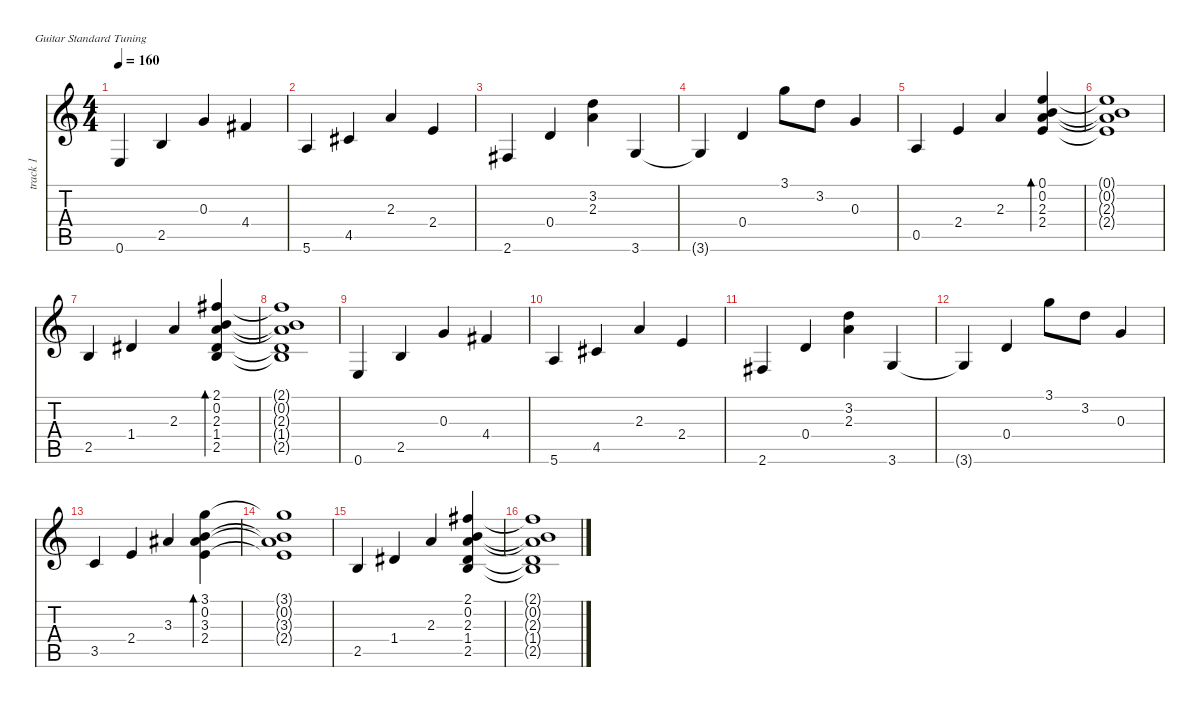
\defaultSystemsLayout 4
\hideDynamics
\bracketExtendMode nobrackets
\otherSystemsTrackNameOrientation horizontal
\track ("SteelGuitar" "track 1") {instrument acousticguitarsteel}
\staff {score tabs}
\tuning (E4 B3 G3 D3 A2 E2)
\ts (4 4)
\tempo 160
\clef g2
\ks c
0.6.4{dy mf instrument acousticguitarsteel beam Up} 2.5.4{beam Up} 0.3.4{beam Up} 4.4{acc #}.4{beam Up} |
5.6.4{beam Up} 4.5{acc #}.4{beam Up} 2.3.4{beam Up} 2.4.4{beam Up} |
2.6{acc #}.4{beam Up} 0.4.4{beam Up} (2.3 3.2).4{beam Down} 3.6.4{beam Up} |
3.6{t}.4{beam Up} 0.4.4{beam Up} 3.1.8{beam Down} 3.2.8{beam Down} 0.3.4{beam Up} |
0.5.4{beam Up} 2.4.4{beam Up} 2.3.4{beam Up} (0.1 0.2 2.3 2.4).4{bd 120 beam Up} |
(2.4{t} 2.3{t} 0.2{t} 0.1{t}).1{beam Up} |
2.5.4{beam Up} 1.4{acc #}.4{beam Up} 2.3.4{beam Up} (2.1{acc #} 0.2 2.3 1.4{acc #} 2.5).4{bd 120 beam Up} |
(2.5{t} 1.4{t acc #} 2.3{t} 0.2{t} 2.1{t acc #}).1{beam Up} |
0.6.4{beam Up} 2.5.4{beam Up} 0.3.4{beam Up} 4.4{acc #}.4{beam Up} |
5.6.4{beam Up} 4.5{acc #}.4{beam Up} 2.3.4{beam Up} 2.4.4{beam Up} |
2.6{acc #}.4{beam Up} 0.4.4{beam Up} (2.3 3.2).4{beam Down} 3.6.4{beam Up} |
3.6{t}.4{beam Up} 0.4.4{beam Up} 3.1.8{beam Down} 3.2.8{beam Down} 0.3.4{beam Up} |
3.5.4{beam Up} 2.4.4{beam Up} 3.3{acc #}.4{beam Up} (3.1 0.2 3.3{acc #} 2.4).4{bd 120 beam Down} |
(2.4{t} 3.3{t acc #} 0.2{t} 3.1{t}).1{beam Down} |
2.5.4{beam Up} 1.4{acc #}.4{beam Up} 2.3.4{beam Up} (2.1{acc #} 0.2 2.3 1.4{acc #} 2.5).4{beam Up} |
(2.5{t} 1.4{t acc #} 2.3{t} 0.2{t} 2.1{t acc #}).1{beam Up}
